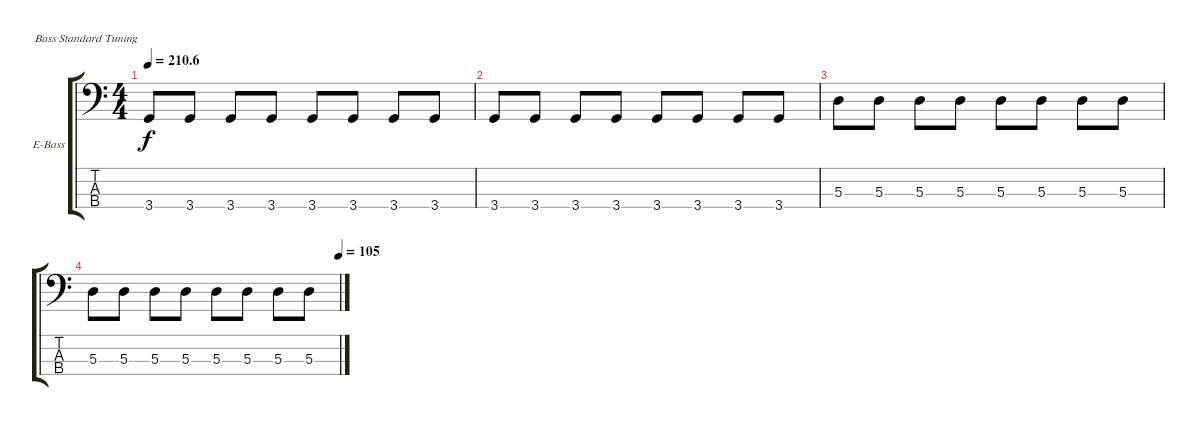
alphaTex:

\defaultSystemsLayout 4
\bracketExtendMode groupsimilarinstruments
\firstSystemTrackNameOrientation horizontal
\otherSystemsTrackNameOrientation horizontal
\track ("Electric Bass" "E-Bass") {instrument electricbassfinger}
\staff {score tabs}
\tuning (G2 D2 A1 E1)
\ts (4 4)
\tempo
210.6
\accidentals auto
\clef f4
\ottava regular
\simile none
\ks c
3.4.8{dy f} 3.4.8 3.4.8 3.4.8 3.4.8 3.4.8 3.4.8 3.4.8 |
3.4.8 3.4.8 3.4.8 3.4.8 3.4.8 3.4.8 3.4.8 3.4.8 |
5.3.8 5.3.8 5.3.8 5.3.8 5.3.8 5.3.8 5.3.8 5.3.8 |
\tempo (105 1)
5.3.8 5.3.8 5.3.8 5.3.8 5.3.8 5.3.8 5.3.8 5.3.8
